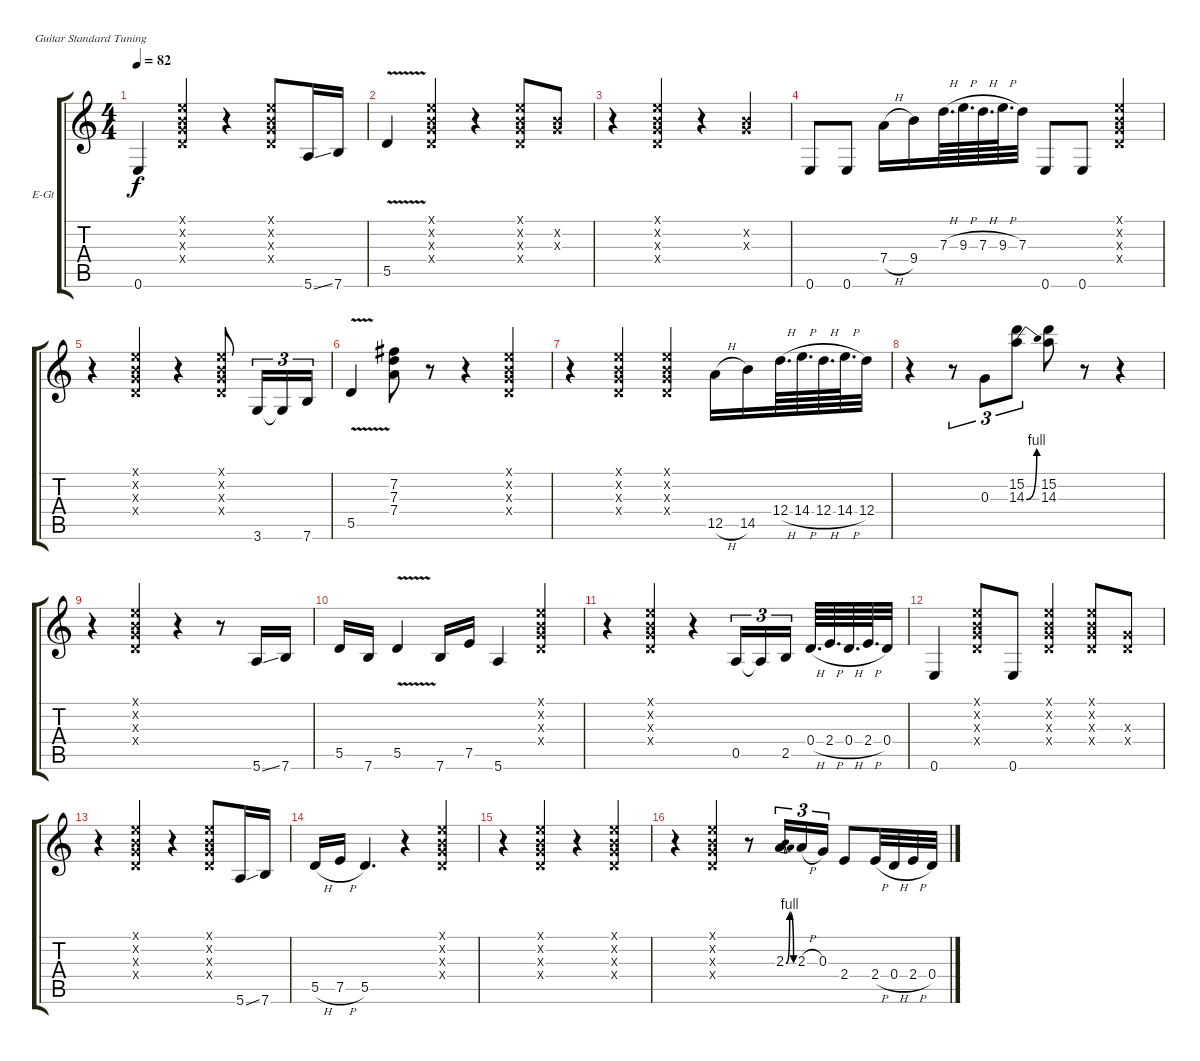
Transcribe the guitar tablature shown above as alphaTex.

\bracketExtendMode groupsimilarinstruments
\firstSystemTrackNameOrientation horizontal
\otherSystemsTrackNameOrientation horizontal
\track ("Guitar 2" "E-Gt") {instrument electricguitarclean}
\staff {score tabs}
\tuning (E4 B3 G3 D3 A2 E2)
\ts (4 4)
\tempo 82
\clef g2
\ks c
0.6.4{dy f} (0.1{x} 0.2{x} 0.3{x} 0.4{x}).4 r.4 (0.1{x} 0.2{x} 0.3{x} 0.4{x}).8 5.6{ss}.16 7.6.16 |
5.5{v}.4 (0.1{x} 0.2{x} 0.3{x} 0.4{x}).4 r.4 (0.1{x} 0.2{x} 0.3{x} 0.4{x}).8 (0.2{x} 0.3{x}).8 |
r.4 (0.1{x} 0.2{x} 0.3{x} 0.4{x}).4 r.4 (0.2{x} 0.3{x}).4 |
0.6.8 0.6.8 7.4{h}.16 9.4.16 7.3{h}.64{d} 9.3{h}.64{d} 7.3{h}.64{d} 9.3{h}.64{d} 7.3.32 0.6.8 0.6.8 (0.1{x} 0.2{x} 0.3{x} 0.4{x}).4 |
r.4 (0.1{x} 0.2{x} 0.3{x} 0.4{x}).4 r.4 (0.1{x} 0.2{x} 0.3{x} 0.4{x}).8 3.6.16{tu (3 2)} 3.6{t}.16{tu (3 2)} 7.6.16{tu (3 2)} |
5.5{v}.4 (7.2 7.3 7.4).8 r.8 r.4 (0.1{x} 0.2{x} 0.3{x} 0.4{x}).4 |
r.4 (0.1{x} 0.2{x} 0.3{x} 0.4{x}).4 (0.1{x} 0.2{x} 0.3{x} 0.4{x}).4 12.5{h}.16 14.5.16 12.4{h}.64{d} 14.4{h}.64{d} 12.4{h}.64{d} 14.4{h}.64{d} 12.4.32 |
r.4 r.8{tu (3 2)} 0.3.8{tu (3 2)} (15.2 14.3{be (bend 0 0 60 4)}).8{tu (3 2)} (15.2 14.3).8 r.8 r.4 |
r.4 (0.1{x} 0.2{x} 0.3{x} 0.4{x}).4 r.4 r.8 5.6{ss}.16 7.6.16 |
5.5.16 7.6.16 5.5{v}.4 7.6.16 7.5.16 5.6.4 (0.1{x} 0.2{x} 0.3{x} 0.4{x}).4 |
r.4 (0.1{x} 0.2{x} 0.3{x} 0.4{x}).4 r.4 0.5.16{tu (3 2)} 0.5{t}.16{tu (3 2)} 2.5.16{tu (3 2)} 0.4{h}.64{d} 2.4{h}.64{d} 0.4{h}.64{d} 2.4{h}.64{d} 0.4.32 |
0.6.4 (0.1{x} 0.2{x} 0.3{x} 0.4{x}).8 0.6.8 (0.1{x} 0.2{x} 0.3{x} 0.4{x}).4 (0.1{x} 0.2{x} 0.3{x} 0.4{x}).8 (0.3{x} 0.4{x}).8 |
r.4 (0.1{x} 0.2{x} 0.3{x} 0.4{x}).4 r.4 (0.1{x} 0.2{x} 0.3{x} 0.4{x}).8 5.6{ss}.16 7.6.16 |
5.5{h}.16 7.5{h}.16 5.5.4{d} r.4 (0.1{x} 0.2{x} 0.3{x} 0.4{x}).4 |
r.4 (0.1{x} 0.2{x} 0.3{x} 0.4{x}).4 r.4 (0.1{x} 0.2{x} 0.3{x} 0.4{x}).4 |
r.4 (0.1{x} 0.2{x} 0.3{x} 0.4{x}).4 r.8 2.3{be (bendrelease 0 0 30 4 30 4 60 0)}.16{tu (3 2)} 2.3{h}.16{tu (3 2)} 0.3.16{tu (3 2)} 2.4.8 2.4{h}.32 0.4{h}.32 2.4{h}.32 0.4.32
